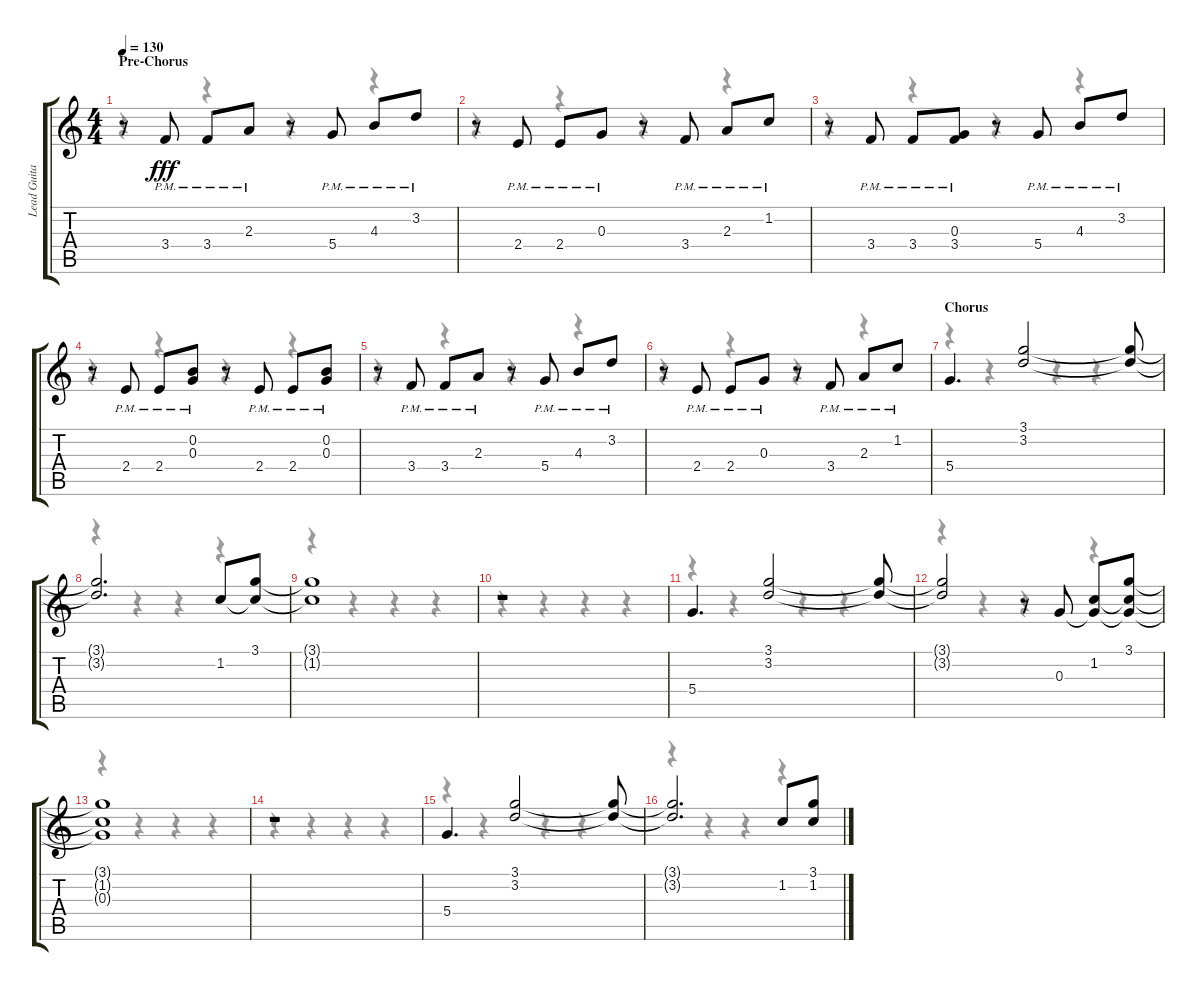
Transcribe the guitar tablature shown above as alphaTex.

\track ("Lead Guitar" "Lead Guita") {instrument electricguitarclean}
\staff {score tabs}
\tuning (E4 B3 G3 D3 A2 E2) {hide}
\voice
\ts (4 4)
\section ("" "Pre-Chorus")
\tempo 130
\clef g2
\ks c
r.8{dy fff} 3.4{pm}.8 3.4{pm}.8 2.3{pm}.8 r.8 5.4{pm}.8 4.3{pm}.8 3.2{pm}.8 |
r.8 2.4{pm}.8 2.4{pm}.8 0.3{pm}.8 r.8 3.4{pm}.8 2.3{pm}.8 1.2{pm}.8 |
r.8 3.4{pm}.8 3.4{pm}.8 (0.3{pm} 3.4{pm}).8 r.8 5.4{pm}.8 4.3{pm}.8 3.2{pm}.8 |
r.8 2.4{pm}.8 2.4{pm}.8 (0.2{pm} 0.3{pm}).8 r.8 2.4{pm}.8 2.4{pm}.8 (0.2{pm} 0.3{pm}).8 |
r.8 3.4{pm}.8 3.4{pm}.8 2.3{pm}.8 r.8 5.4{pm}.8 4.3{pm}.8 3.2{pm}.8 |
r.8 2.4{pm}.8 2.4{pm}.8 0.3{pm}.8 r.8 3.4{pm}.8 2.3{pm}.8 1.2{pm}.8 |
\section ("" "Chorus")
5.4.4{d} (3.1 3.2).2 (3.1{t} 3.2{t}).8 |
(3.1{t} 3.2{t}).2{d} 1.2.8 (3.1 1.2{t}).8 |
(3.1{t} 1.2{t}).1 |
r.1 |
5.4.4{d} (3.1 3.2).2 (3.1{t} 3.2{t}).8 |
(3.1{t} 3.2{t}).2 r.8 0.3.8 (1.2 0.3{t}).8 (3.1 1.2{t} 0.3{t}).8 |
(3.1{t} 1.2{t} 0.3{t}).1 |
r.1 |
5.4.4{d} (3.1 3.2).2 (3.1{t} 3.2{t}).8 |
(3.1{t} 3.2{t}).2{d} 1.2.8 (3.1 1.2).8
\voice
\clef g2
\ottava regular
\simile none
\ks c
r.4{dy f} r.4 r.4 r.4 |
r.4 r.4 r.4 r.4 |
r.4 r.4 r.4 r.4 |
r.4 r.4 r.4 r.4 |
r.4 r.4 r.4 r.4 |
r.4 r.4 r.4 r.4 |
r.4 r.4 r.4 r.4 |
r.4 r.4 r.4 r.4 |
r.4 r.4 r.4 r.4 |
r.4 r.4 r.4 r.4 |
r.4 r.4 r.4 r.4 |
r.4 r.4 r.4 r.4 |
r.4 r.4 r.4 r.4 |
r.4 r.4 r.4 r.4 |
r.4 r.4 r.4 r.4 |
r.4 r.4 r.4 r.4
